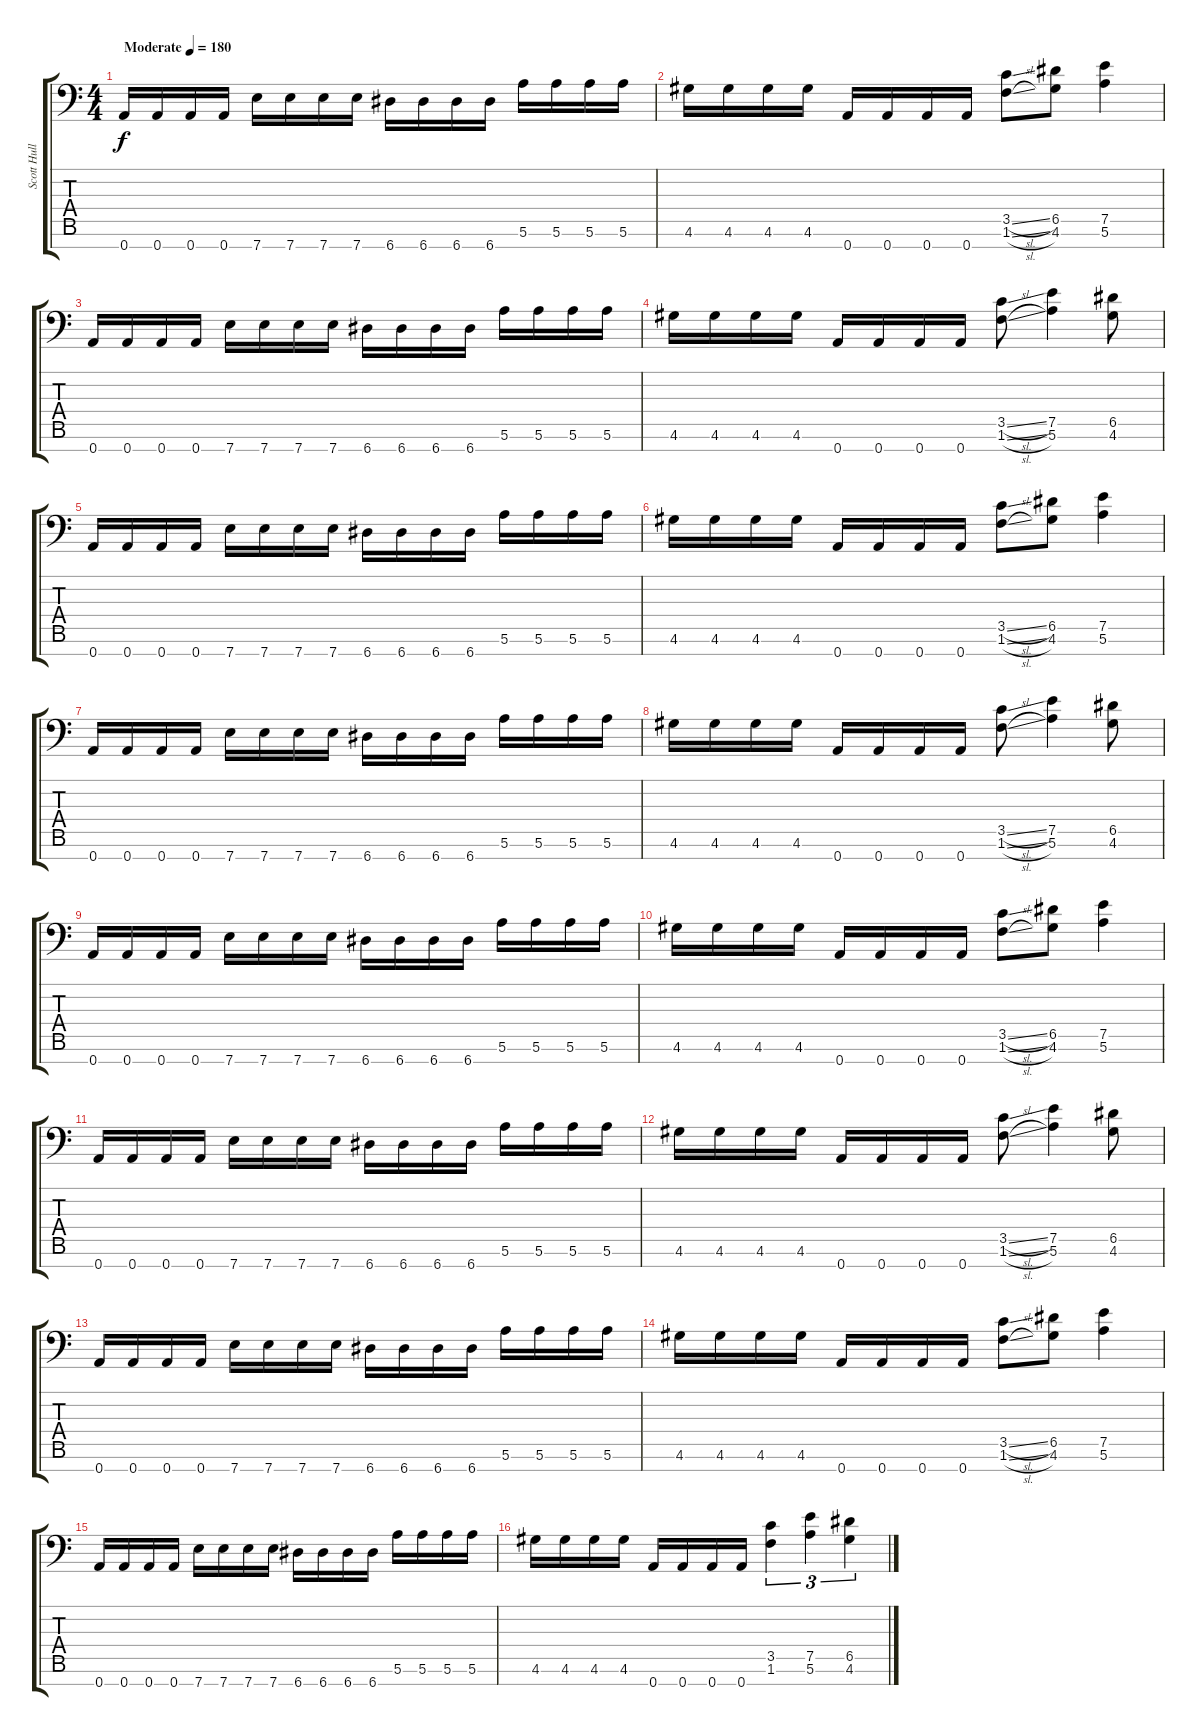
\track ("Scott Hull 1" "Scott Hull") {instrument distortionguitar}
\staff {score tabs}
\tuning (E4 B3 G3 D3 A2 E2 A1) {hide}
\ts (4 4)
\tempo (180 "Moderate")
\clef f4
\ks c
0.7.16{dy f instrument distortionguitar} 0.7.16 0.7.16 0.7.16 7.7.16 7.7.16 7.7.16 7.7.16 6.7.16 6.7.16 6.7.16 6.7.16 5.6.16 5.6.16 5.6.16 5.6.16 |
4.6.16 4.6.16 4.6.16 4.6.16 0.7.16 0.7.16 0.7.16 0.7.16 (3.5{sl} 1.6{sl}).8 (6.5 4.6).8 (7.5 5.6).4 |
0.7.16 0.7.16 0.7.16 0.7.16 7.7.16 7.7.16 7.7.16 7.7.16 6.7.16 6.7.16 6.7.16 6.7.16 5.6.16 5.6.16 5.6.16 5.6.16 |
4.6.16 4.6.16 4.6.16 4.6.16 0.7.16 0.7.16 0.7.16 0.7.16 (3.5{sl} 1.6{sl}).8 (7.5 5.6).4 (6.5 4.6).8 |
0.7.16 0.7.16 0.7.16 0.7.16 7.7.16 7.7.16 7.7.16 7.7.16 6.7.16 6.7.16 6.7.16 6.7.16 5.6.16 5.6.16 5.6.16 5.6.16 |
4.6.16 4.6.16 4.6.16 4.6.16 0.7.16 0.7.16 0.7.16 0.7.16 (3.5{sl} 1.6{sl}).8 (6.5 4.6).8 (7.5 5.6).4 |
0.7.16 0.7.16 0.7.16 0.7.16 7.7.16 7.7.16 7.7.16 7.7.16 6.7.16 6.7.16 6.7.16 6.7.16 5.6.16 5.6.16 5.6.16 5.6.16 |
4.6.16 4.6.16 4.6.16 4.6.16 0.7.16 0.7.16 0.7.16 0.7.16 (3.5{sl} 1.6{sl}).8 (7.5 5.6).4 (6.5 4.6).8 |
0.7.16 0.7.16 0.7.16 0.7.16 7.7.16 7.7.16 7.7.16 7.7.16 6.7.16 6.7.16 6.7.16 6.7.16 5.6.16 5.6.16 5.6.16 5.6.16 |
4.6.16 4.6.16 4.6.16 4.6.16 0.7.16 0.7.16 0.7.16 0.7.16 (3.5{sl} 1.6{sl}).8 (6.5 4.6).8 (7.5 5.6).4 |
0.7.16 0.7.16 0.7.16 0.7.16 7.7.16 7.7.16 7.7.16 7.7.16 6.7.16 6.7.16 6.7.16 6.7.16 5.6.16 5.6.16 5.6.16 5.6.16 |
4.6.16 4.6.16 4.6.16 4.6.16 0.7.16 0.7.16 0.7.16 0.7.16 (3.5{sl} 1.6{sl}).8 (7.5 5.6).4 (6.5 4.6).8 |
0.7.16 0.7.16 0.7.16 0.7.16 7.7.16 7.7.16 7.7.16 7.7.16 6.7.16 6.7.16 6.7.16 6.7.16 5.6.16 5.6.16 5.6.16 5.6.16 |
4.6.16 4.6.16 4.6.16 4.6.16 0.7.16 0.7.16 0.7.16 0.7.16 (3.5{sl} 1.6{sl}).8 (6.5 4.6).8 (7.5 5.6).4 |
0.7.16 0.7.16 0.7.16 0.7.16 7.7.16 7.7.16 7.7.16 7.7.16 6.7.16 6.7.16 6.7.16 6.7.16 5.6.16 5.6.16 5.6.16 5.6.16 |
4.6.16 4.6.16 4.6.16 4.6.16 0.7.16 0.7.16 0.7.16 0.7.16 (3.5 1.6).4{tu (3 2)} (7.5 5.6).4{tu (3 2)} (6.5 4.6).4{tu (3 2)}
